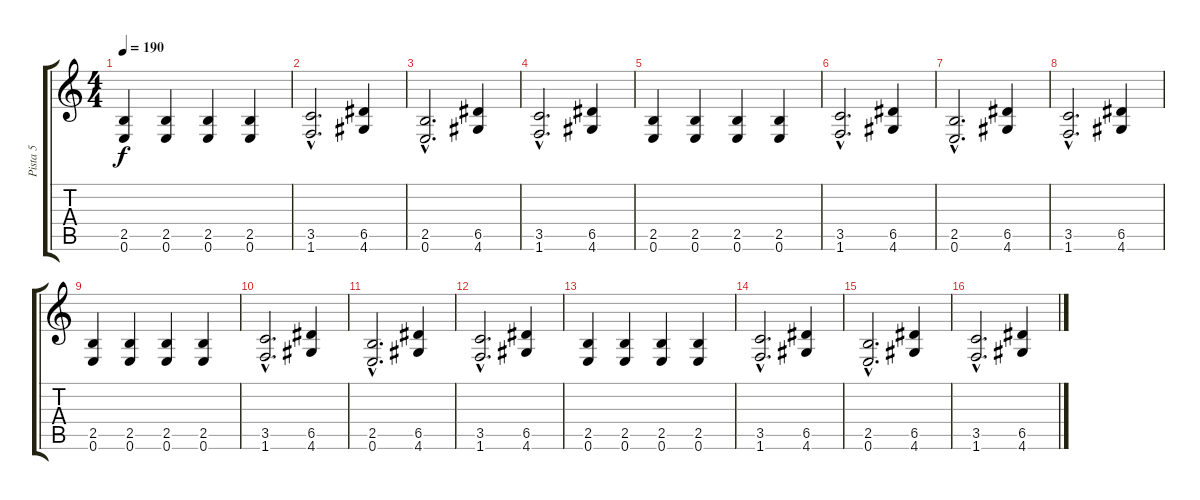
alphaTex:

\track ("Pista 5" "Pista 5") {instrument distortionguitar}
\staff {score tabs}
\tuning (E4 B3 G3 D3 A2 E2) {hide}
\ts (4 4)
\tempo 190
\clef g2
\ks c
(2.5 0.6).4{dy f} (2.5 0.6).4 (2.5 0.6).4 (2.5 0.6).4 |
(3.5{hac} 1.6{hac}).2{d} (6.5 4.6).4 |
(2.5{hac} 0.6{hac}).2{d} (6.5 4.6).4 |
(3.5{hac} 1.6{hac}).2{d} (6.5 4.6).4 |
(2.5 0.6).4 (2.5 0.6).4 (2.5 0.6).4 (2.5 0.6).4 |
(3.5{hac} 1.6{hac}).2{d} (6.5 4.6).4 |
(2.5{hac} 0.6{hac}).2{d} (6.5 4.6).4 |
(3.5{hac} 1.6{hac}).2{d} (6.5 4.6).4 |
(2.5 0.6).4 (2.5 0.6).4 (2.5 0.6).4 (2.5 0.6).4 |
(3.5{hac} 1.6{hac}).2{d} (6.5 4.6).4 |
(2.5{hac} 0.6{hac}).2{d} (6.5 4.6).4 |
(3.5{hac} 1.6{hac}).2{d} (6.5 4.6).4 |
(2.5 0.6).4 (2.5 0.6).4 (2.5 0.6).4 (2.5 0.6).4 |
(3.5{hac} 1.6{hac}).2{d} (6.5 4.6).4 |
(2.5{hac} 0.6{hac}).2{d} (6.5 4.6).4 |
(3.5{hac} 1.6{hac}).2{d} (6.5 4.6).4
